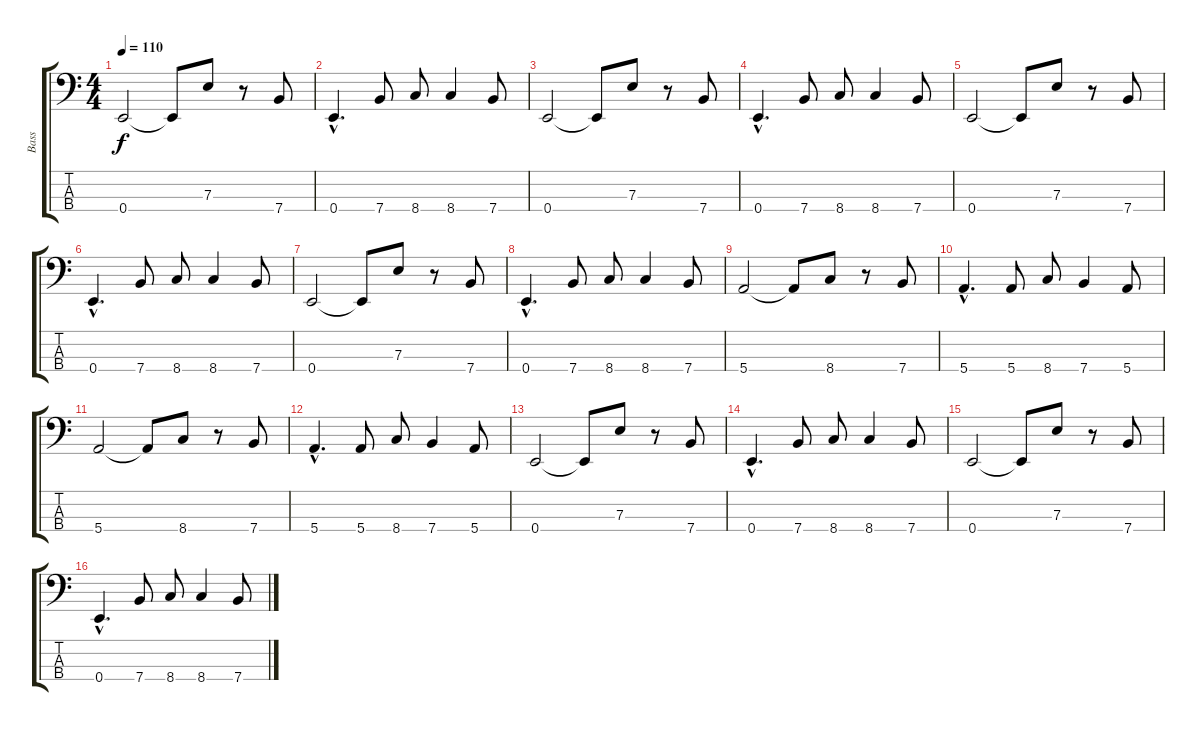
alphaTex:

\track ("Bass" "Bass") {instrument fretlessbass}
\staff {score tabs}
\tuning (G2 D2 A1 E1) {hide}
\ts (4 4)
\tempo 110
\clef f4
\ks c
0.4.2{dy f} 0.4{t}.8 7.3.8 r.8 7.4.8 |
0.4{hac}.4{d} 7.4.8 8.4.8 8.4.4 7.4.8 |
0.4.2 0.4{t}.8 7.3.8 r.8 7.4.8 |
0.4{hac}.4{d} 7.4.8 8.4.8 8.4.4 7.4.8 |
0.4.2 0.4{t}.8 7.3.8 r.8 7.4.8 |
0.4{hac}.4{d} 7.4.8 8.4.8 8.4.4 7.4.8 |
0.4.2 0.4{t}.8 7.3.8 r.8 7.4.8 |
0.4{hac}.4{d} 7.4.8 8.4.8 8.4.4 7.4.8 |
5.4.2 5.4{t}.8 8.4.8 r.8 7.4.8 |
5.4{hac}.4{d} 5.4.8 8.4.8 7.4.4 5.4.8 |
5.4.2 5.4{t}.8 8.4.8 r.8 7.4.8 |
5.4{hac}.4{d} 5.4.8 8.4.8 7.4.4 5.4.8 |
0.4.2 0.4{t}.8 7.3.8 r.8 7.4.8 |
0.4{hac}.4{d} 7.4.8 8.4.8 8.4.4 7.4.8 |
0.4.2 0.4{t}.8 7.3.8 r.8 7.4.8 |
0.4{hac}.4{d} 7.4.8 8.4.8 8.4.4 7.4.8
